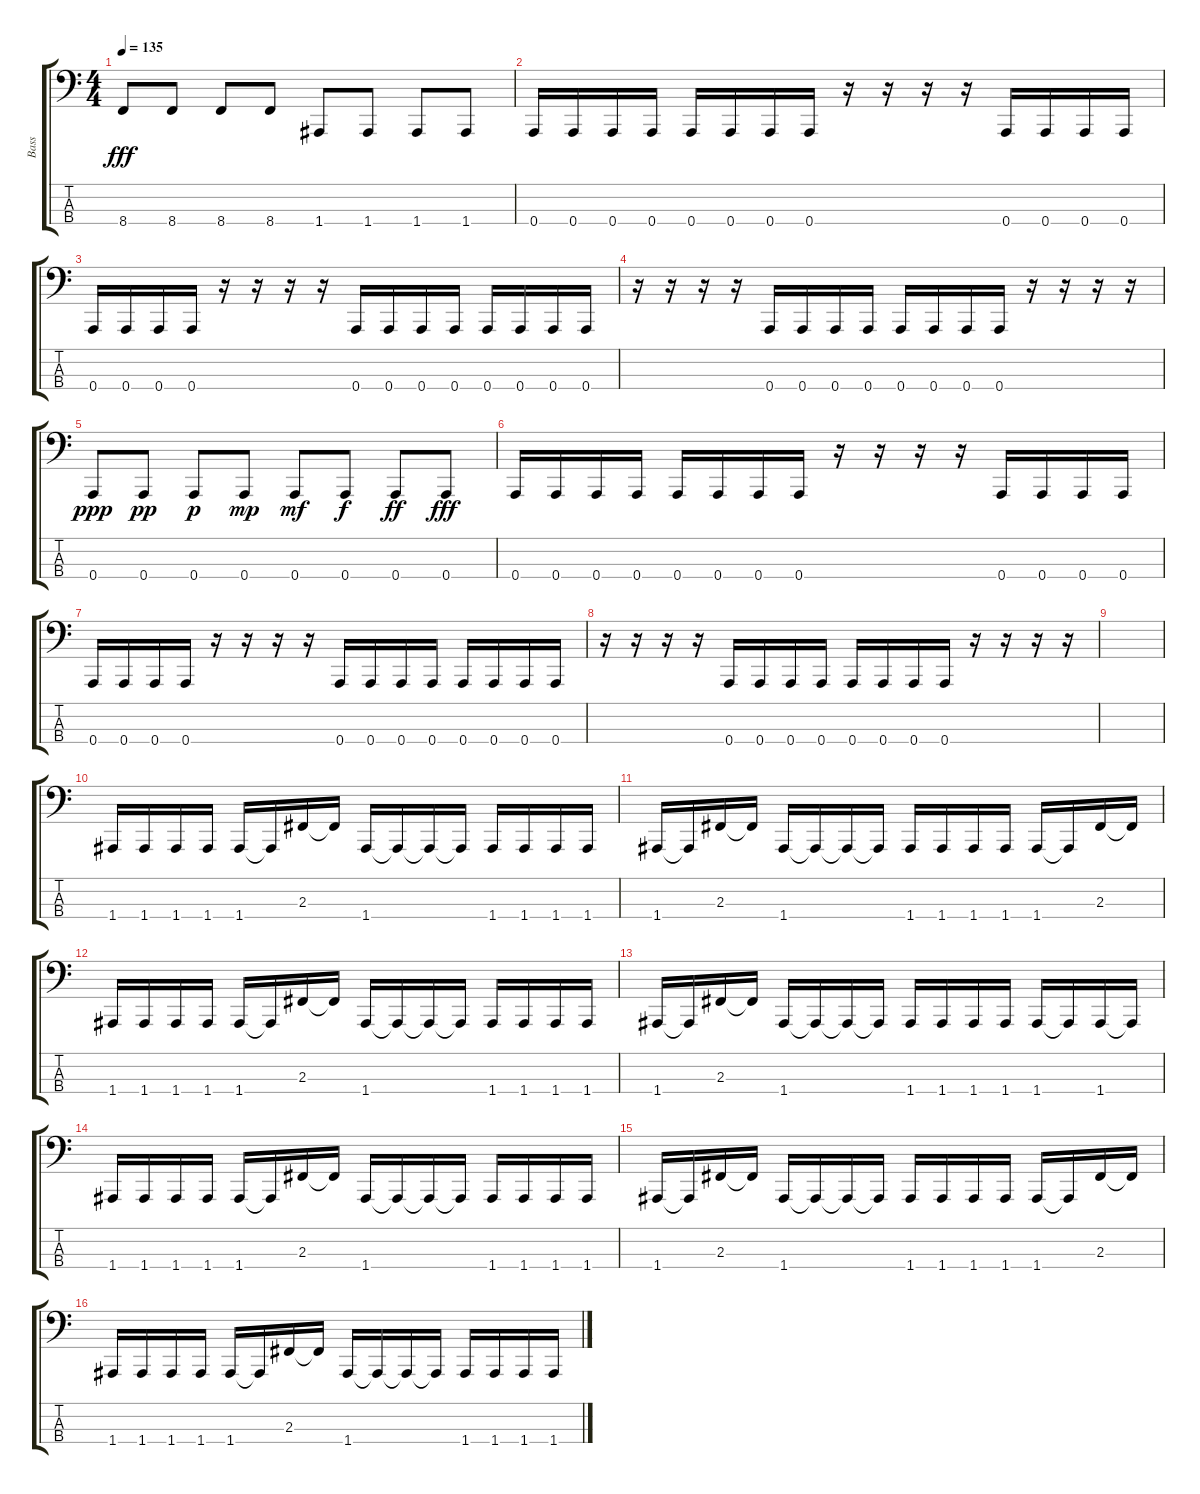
\track ("Bass" "Bass") {instrument electricbassfinger}
\staff {score tabs}
\tuning (D2 A1 E1 A0) {hide}
\ts (4 4)
\tempo 135
\clef f4
\ks c
8.4.8{dy fff} 8.4.8 8.4.8 8.4.8 1.4.8 1.4.8 1.4.8 1.4.8 |
0.4.16 0.4.16 0.4.16 0.4.16 0.4.16 0.4.16 0.4.16 0.4.16 r.16 r.16 r.16 r.16 0.4.16 0.4.16 0.4.16 0.4.16 |
0.4.16 0.4.16 0.4.16 0.4.16 r.16 r.16 r.16 r.16 0.4.16 0.4.16 0.4.16 0.4.16 0.4.16 0.4.16 0.4.16 0.4.16 |
r.16 r.16 r.16 r.16 0.4.16 0.4.16 0.4.16 0.4.16 0.4.16 0.4.16 0.4.16 0.4.16 r.16 r.16 r.16 r.16 |
0.4.8{dy ppp} 0.4.8{dy pp} 0.4.8{dy p} 0.4.8{dy mp} 0.4.8{dy mf} 0.4.8{dy f} 0.4.8{dy ff} 0.4.8{dy fff} |
0.4.16 0.4.16 0.4.16 0.4.16 0.4.16 0.4.16 0.4.16 0.4.16 r.16 r.16 r.16 r.16 0.4.16 0.4.16 0.4.16 0.4.16 |
0.4.16 0.4.16 0.4.16 0.4.16 r.16 r.16 r.16 r.16 0.4.16 0.4.16 0.4.16 0.4.16 0.4.16 0.4.16 0.4.16 0.4.16 |
r.16 r.16 r.16 r.16 0.4.16 0.4.16 0.4.16 0.4.16 0.4.16 0.4.16 0.4.16 0.4.16 r.16 r.16 r.16 r.16 |
|
1.4.16 1.4.16 1.4.16 1.4.16 1.4.16 1.4{t}.16 2.3.16 2.3{t}.16 1.4.16 1.4{t}.16 1.4{t}.16 1.4{t}.16 1.4.16 1.4.16 1.4.16 1.4.16 |
1.4.16 1.4{t}.16 2.3.16 2.3{t}.16 1.4.16 1.4{t}.16 1.4{t}.16 1.4{t}.16 1.4.16 1.4.16 1.4.16 1.4.16 1.4.16 1.4{t}.16 2.3.16 2.3{t}.16 |
1.4.16 1.4.16 1.4.16 1.4.16 1.4.16 1.4{t}.16 2.3.16 2.3{t}.16 1.4.16 1.4{t}.16 1.4{t}.16 1.4{t}.16 1.4.16 1.4.16 1.4.16 1.4.16 |
1.4.16 1.4{t}.16 2.3.16 2.3{t}.16 1.4.16 1.4{t}.16 1.4{t}.16 1.4{t}.16 1.4.16 1.4.16 1.4.16 1.4.16 1.4.16 1.4{t}.16 1.4.16 1.4{t}.16 |
1.4.16 1.4.16 1.4.16 1.4.16 1.4.16 1.4{t}.16 2.3.16 2.3{t}.16 1.4.16 1.4{t}.16 1.4{t}.16 1.4{t}.16 1.4.16 1.4.16 1.4.16 1.4.16 |
1.4.16 1.4{t}.16 2.3.16 2.3{t}.16 1.4.16 1.4{t}.16 1.4{t}.16 1.4{t}.16 1.4.16 1.4.16 1.4.16 1.4.16 1.4.16 1.4{t}.16 2.3.16 2.3{t}.16 |
1.4.16 1.4.16 1.4.16 1.4.16 1.4.16 1.4{t}.16 2.3.16 2.3{t}.16 1.4.16 1.4{t}.16 1.4{t}.16 1.4{t}.16 1.4.16 1.4.16 1.4.16 1.4.16
